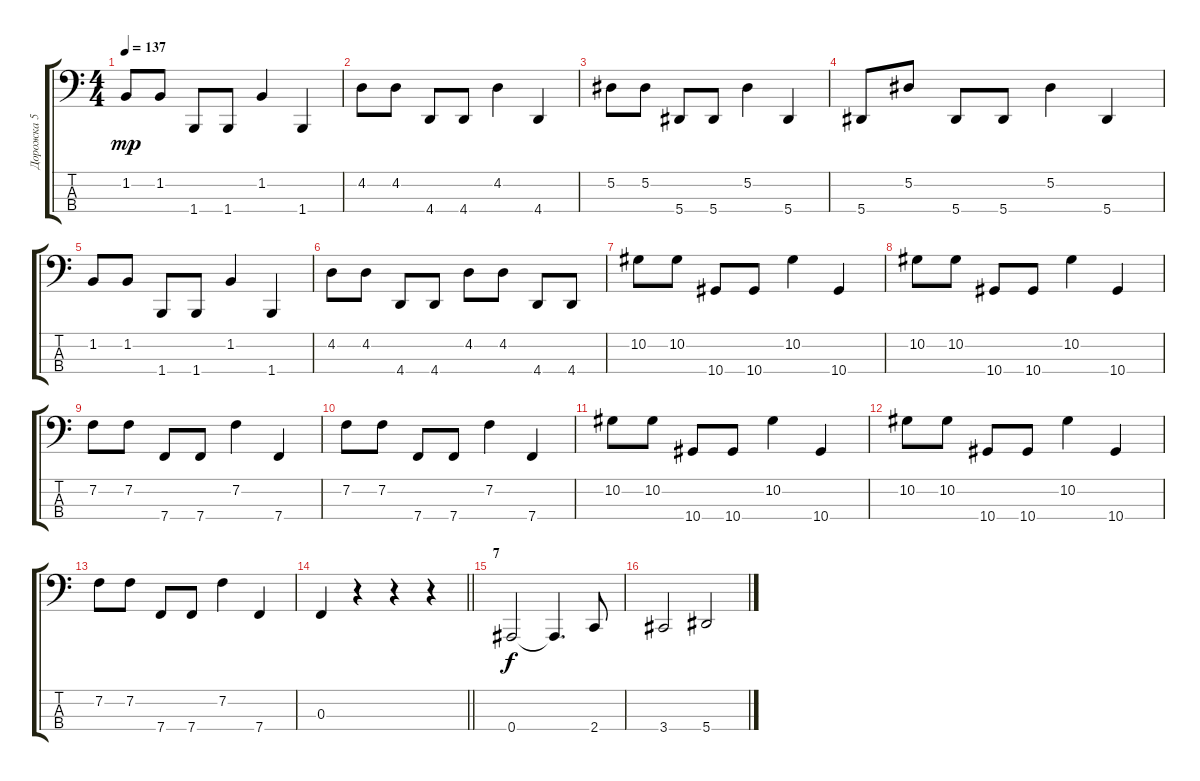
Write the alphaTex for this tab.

\track ("Дорожка 5" "Дорожка 5") {instrument electricbassfinger}
\staff {score tabs}
\tuning (Eb2 Bb1 F1 Bb0) {hide}
\ts (4 4)
\tempo 137
\clef f4
\ks c
1.2.8{dy mp} 1.2.8 1.4.8 1.4.8 1.2.4 1.4.4 |
4.2.8 4.2.8 4.4.8 4.4.8 4.2.4 4.4.4 |
5.2.8 5.2.8 5.4.8 5.4.8 5.2.4 5.4.4 |
5.4.8 5.2.8 5.4.8 5.4.8 5.2.4 5.4.4 |
1.2.8 1.2.8 1.4.8 1.4.8 1.2.4 1.4.4 |
4.2.8 4.2.8 4.4.8 4.4.8 4.2.8 4.2.8 4.4.8 4.4.8 |
10.2.8 10.2.8 10.4.8 10.4.8 10.2.4 10.4.4 |
10.2.8 10.2.8 10.4.8 10.4.8 10.2.4 10.4.4 |
7.2.8 7.2.8 7.4.8 7.4.8 7.2.4 7.4.4 |
7.2.8 7.2.8 7.4.8 7.4.8 7.2.4 7.4.4 |
10.2.8 10.2.8 10.4.8 10.4.8 10.2.4 10.4.4 |
10.2.8 10.2.8 10.4.8 10.4.8 10.2.4 10.4.4 |
7.2.8 7.2.8 7.4.8 7.4.8 7.2.4 7.4.4 |
\barLineRight lightlight
0.3.4 r.4 r.4 r.4 |
\section ("" "7")
0.4.2{dy f} 0.4{t}.4{d} 2.4.8 |
3.4.2 5.4.2
